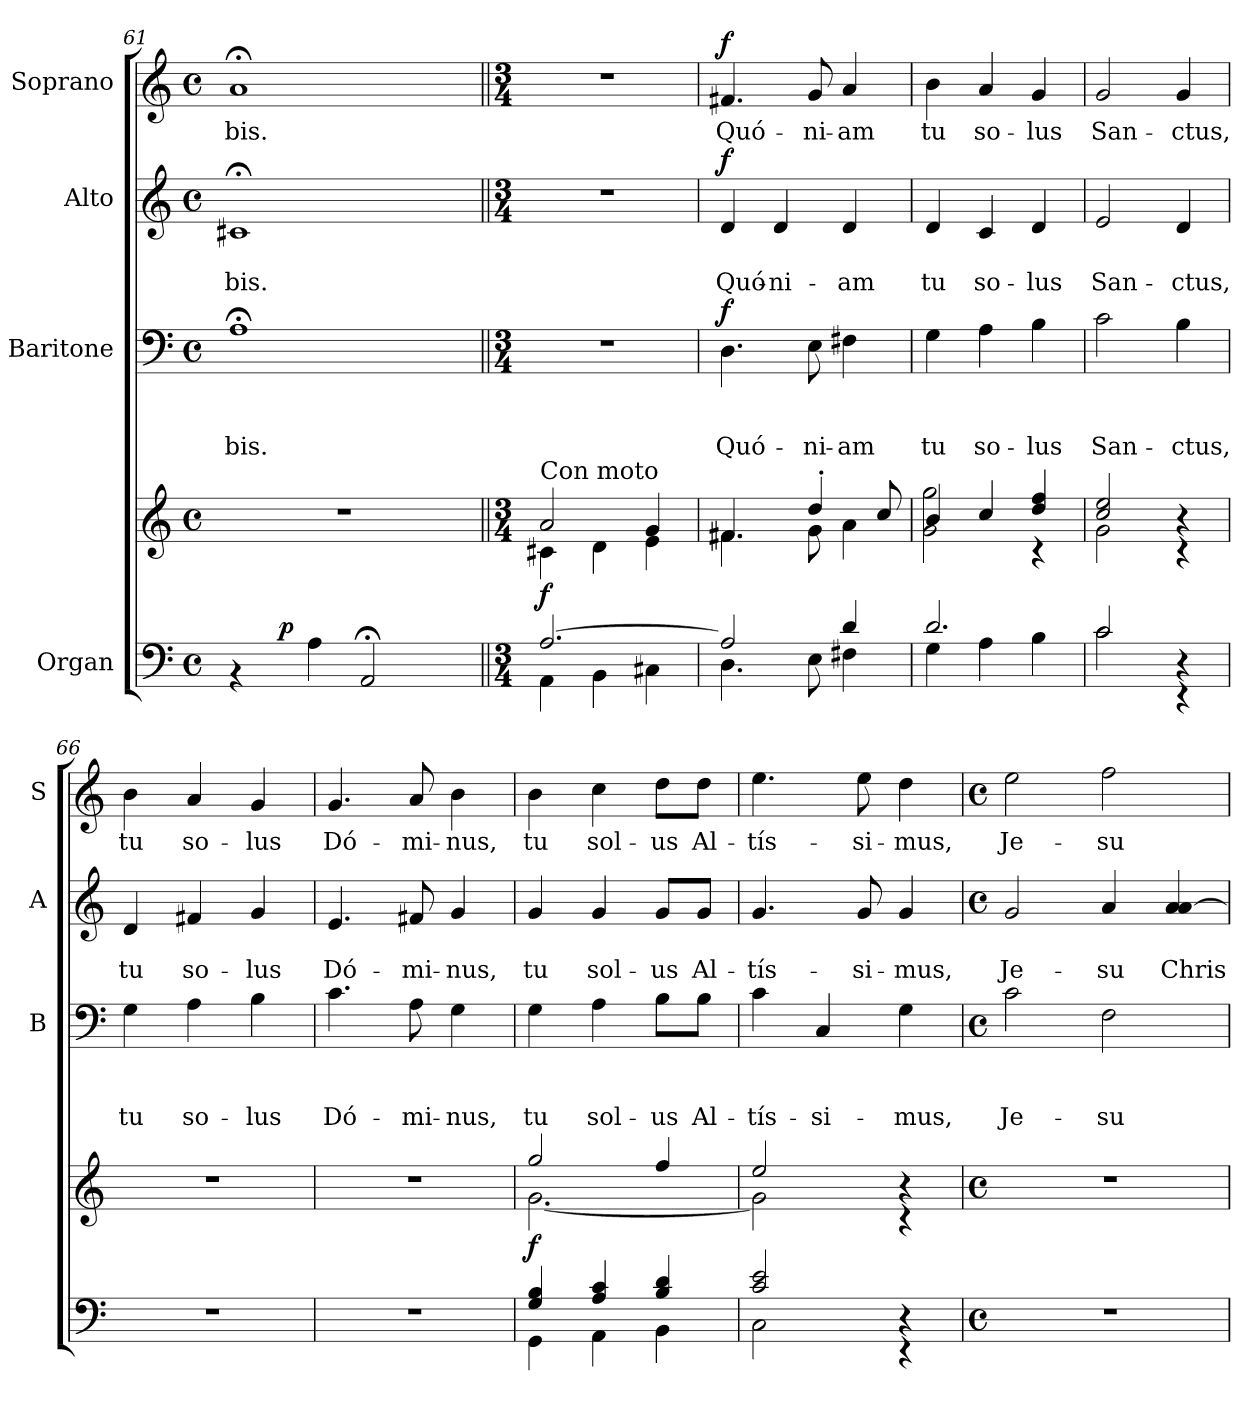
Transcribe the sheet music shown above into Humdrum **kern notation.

**kern	**kern	**dynam	**kern	**text	**text	**text	**dynam	**kern	**text	**text	**dynam	**kern	**text	**dynam
*part4	*part4	*part4	*part3	*part3	*part3	*part3	*part3	*part2	*part2	*part2	*part2	*part1	*part1	*part1
*staff5	*staff4	*staff4/5	*staff3	*staff3	*staff3	*staff3	*staff3	*staff2	*staff2	*staff2	*staff2	*staff1	*staff1	*staff1
*I"Organ	*	*	*I"Baritone	*	*	*	*	*I"Alto	*	*	*	*I"Soprano	*	*
*	*	*	*I'B	*	*	*	*	*I'A	*	*	*	*I'S	*	*
*clefF4	*clefG2	*	*clefF4	*	*	*	*	*clefG2	*	*	*	*clefG2	*	*
*k[]	*k[]	*	*k[]	*	*	*	*	*k[]	*	*	*	*k[]	*	*
*C:	*C:	*	*C:	*	*	*	*	*C:	*	*	*	*C:	*	*
*M4/4	*M4/4	*	*M4/4	*	*	*	*	*M4/4	*	*	*	*M4/4	*	*
*met(c)	*met(c)	*	*met(c)	*	*	*	*	*met(c)	*	*	*	*met(c)	*	*
=61	=61	=61	=61	=61	=61	=61	=61	=61	=61	=61	=61	=61	=61	=61
!	!	!	!	!	!	!LO:LY:b	!	!	!	!LO:LY:b	!	!	!LO:LY:b	!
*^	*	*	*	*	*	*	*	*	*	*	*	*	*	*
4rAA	8ryy	1r	.	1A;<	.	.	-bis.	.	1c#X;	.	-bis.	.	1a;	-bis.	.
.	32ryy	.	.	.	.	.	.	.	.	.	.	.	.	.	.
!	!	!	!LO:DY:a=2	!	!	!	!	!	!	!	!	!	!	!	!
.	2ryy	.	p	.	.	.	.	.	.	.	.	.	.	.	.
4A\	.	.	.	.	.	.	.	.	.	.	.	.	.	.	.
2AA;/	.	.	.	.	.	.	.	.	.	.	.	.	.	.	.
.	4ryy	.	.	.	.	.	.	.	.	.	.	.	.	.	.
.	16.ryy	.	.	.	.	.	.	.	.	.	.	.	.	.	.
=62||	=62||	=62||	=62||	=62||	=62||	=62||	=62||	=62||	=62||	=62||	=62||	=62||	=62||	=62||	=62||
*M3/4	*	*M3/4	*	*M3/4	*	*	*	*	*M3/4	*	*	*	*M3/4	*	*
*	*	*MM100	*	*	*	*	*	*	*	*	*	*	*	*	*
*	*	*^	*	*	*	*	*	*	*	*	*	*	*	*	*
!	!	!LO:TX:a:t=Con moto	!	!	!	!	!	!	!	!	!	!	!	!	!	!
!	!	!	!	!LO:DY:a=2	!	!	!	!	!	!	!	!	!	!	!	!
[>2.A/	4AA\	2a/	4c#X\	f	2.r	.	.	.	.	2.r	.	.	.	2.r	.	.
.	4BB\	.	4d\	.	.	.	.	.	.	.	.	.	.	.	.	.
.	4C#X\	4g/	4e\	.	.	.	.	.	.	.	.	.	.	.	.	.
=63	=63	=63	=63	=63	=63	=63	=63	=63	=63	=63	=63	=63	=63	=63	=63	=63
!	!	!	!	!	!	!	!	!LO:LY:b	!LO:DY:a	!	!	!LO:LY:b	!LO:DY:a	!	!LO:LY:b	!LO:DY:a
2A/]	4.D\	4.f#X/	4.f#X\	.	4.D\	.	.	Quó-	f	4d/	.	Quó-	f	4.f#X/	Quó-	f
!	!	!	!	!	!	!	!	!	!	!	!	!LO:LY:b	!	!	!	!
.	.	.	.	.	.	.	.	.	.	4d/	.	-ni-	.	.	.	.
!	!	!	!	!	!	!	!	!LO:LY:b	!	!	!	!	!	!	!LO:LY:b	!
.	8E\	4dd'>/	8g\	.	8E\	.	.	-ni-	.	.	.	.	.	8g/	-ni-	.
!	!	!	!	!	!	!	!	!LO:LY:b	!	!	!	!LO:LY:b	!	!	!LO:LY:b	!
4d/	4F#X\	.	4a\	.	4F#X\	.	.	-am	.	4d/	.	-am	.	4a/	-am	.
.	.	8cc/	.	.	.	.	.	.	.	.	.	.	.	.	.	.
!!LO:PB:g=z
=64	=64	=64	=64	=64	=64	=64	=64	=64	=64	=64	=64	=64	=64	=64	=64	=64
!	!	!	!	!	!	!	!	!LO:LY:b	!	!	!	!LO:LY:b	!	!	!LO:LY:b	!
2.d/	4G\	4b/	2g\ 2gg\	.	4G\	.	.	tu	.	4d/	.	tu	.	4b\	tu	.
!	!	!	!	!	!	!	!	!LO:LY:b	!	!	!	!LO:LY:b	!	!	!LO:LY:b	!
.	4A\	4cc/	.	.	4A\	.	.	so-	.	4c/	.	so-	.	4a/	so-	.
!	!	!	!	!	!	!	!	!LO:LY:b	!	!	!	!LO:LY:b	!	!	!LO:LY:b	!
.	4B\	4dd/ 4ff/	4rc	.	4B\	.	.	-lus	.	4d/	.	-lus	.	4g/	-lus	.
=65	=65	=65	=65	=65	=65	=65	=65	=65	=65	=65	=65	=65	=65	=65	=65	=65
!	!	!	!	!	!	!	!	!LO:LY:b	!	!	!	!LO:LY:b	!	!	!LO:LY:b	!
2c/	2c\	2cc/ 2ee/	2g\	.	2c\	.	.	San-	.	2e/	.	San-	.	2g/	San-	.
!	!	!	!	!	!	!	!	!LO:LY:b	!	!	!	!LO:LY:b	!	!	!LO:LY:b	!
4rC	4rEE	4rc	4ra	.	4B\	.	.	-ctus,	.	4d/	.	-ctus,	.	4g/	-ctus,	.
=66	=66	=66	=66	=66	=66	=66	=66	=66	=66	=66	=66	=66	=66	=66	=66	=66
!	!	!	!	!	!	!	!	!LO:LY:b	!	!	!	!LO:LY:b	!	!	!LO:LY:b	!
*v	*v	*	*	*	*	*	*	*	*	*	*	*	*	*	*	*
*	*v	*v	*	*	*	*	*	*	*	*	*	*	*	*	*
2.r	2.r	.	4G\	.	.	tu	.	4d/	.	tu	.	4b\	tu	.
!	!	!	!	!	!	!LO:LY:b	!	!	!	!LO:LY:b	!	!	!LO:LY:b	!
.	.	.	4A\	.	.	so-	.	4f#X/	.	so-	.	4a/	so-	.
!	!	!	!	!	!	!LO:LY:b	!	!	!	!LO:LY:b	!	!	!LO:LY:b	!
.	.	.	4B\	.	.	-lus	.	4g/	.	-lus	.	4g/	-lus	.
=67	=67	=67	=67	=67	=67	=67	=67	=67	=67	=67	=67	=67	=67	=67
!	!	!	!	!	!	!LO:LY:b	!	!	!	!LO:LY:b	!	!	!LO:LY:b	!
2.r	2.r	.	4.c\	.	.	Dó-	.	4.e/	.	Dó-	.	4.g/	Dó-	.
!	!	!	!	!	!	!LO:LY:b	!	!	!	!LO:LY:b	!	!	!LO:LY:b	!
.	.	.	8A\	.	.	-mi-	.	8f#X/	.	-mi-	.	8a/	-mi-	.
!	!	!	!	!	!	!LO:LY:b	!	!	!	!LO:LY:b	!	!	!LO:LY:b	!
.	.	.	4G\	.	.	-nus,	.	4g/	.	-nus,	.	4b\	-nus,	.
=68	=68	=68	=68	=68	=68	=68	=68	=68	=68	=68	=68	=68	=68	=68
*^	*^	*	*	*	*	*	*	*	*	*	*	*	*	*
!	!	!	!	!LO:DY:a=2	!	!	!	!LO:LY:b	!	!	!	!LO:LY:b	!	!	!LO:LY:b	!
4G/ 4B/	4GG\	2gg/	[<2.g\	f	4G\	.	.	tu	.	4g/	.	tu	.	4b\	tu	.
!	!	!	!	!	!	!	!	!LO:LY:b	!	!	!	!LO:LY:b	!	!	!LO:LY:b	!
4A/ 4c/	4AA\	.	.	.	4A\	.	.	sol-	.	4g/	.	sol-	.	4cc\	sol-	.
!	!	!	!	!	!	!	!	!LO:LY:b	!	!	!	!LO:LY:b	!	!	!LO:LY:b	!
4B/ 4d/	4BB\	4ff/	.	.	8B\L	.	.	-us	.	8g/L	.	-us	.	8dd\L	-us	.
!	!	!	!	!	!	!	!	!LO:LY:b	!	!	!	!LO:LY:b	!	!	!LO:LY:b	!
.	.	.	.	.	8B\J	.	.	Al-	.	8g/J	.	Al-	.	8dd\J	Al-	.
=69	=69	=69	=69	=69	=69	=69	=69	=69	=69	=69	=69	=69	=69	=69	=69	=69
!	!	!	!	!	!	!	!	!LO:LY:b	!	!	!	!LO:LY:b	!	!	!LO:LY:b	!
2c/ 2e/	2C\	2ee/	2g\]	.	4c\	.	.	-tís-	.	4.g/	.	-tís-	.	4.ee\	-tís-	.
!	!	!	!	!	!	!	!	!LO:LY:b	!	!	!	!	!	!	!	!
.	.	.	.	.	4C/	.	.	-si-	.	.	.	.	.	.	.	.
!	!	!	!	!	!	!	!	!	!	!	!	!LO:LY:b	!	!	!LO:LY:b	!
.	.	.	.	.	.	.	.	.	.	8g/	.	-si-	.	8ee\	-si-	.
!	!	!	!	!	!	!	!	!LO:LY:b	!	!	!	!LO:LY:b	!	!	!LO:LY:b	!
4rC	4rEE	4ra	4rc	.	4G\	.	.	-mus,	.	4g/	.	-mus,	.	4dd\	-mus,	.
*v	*v	*	*	*	*	*	*	*	*	*	*	*	*	*	*	*
*	*v	*v	*	*	*	*	*	*	*	*	*	*	*	*	*
=70	=70	=70	=70	=70	=70	=70	=70	=70	=70	=70	=70	=70	=70	=70
*M4/4	*M4/4	*	*M4/4	*	*	*	*	*M4/4	*	*	*	*M4/4	*	*
*met(c)	*met(c)	*	*met(c)	*	*	*	*	*met(c)	*	*	*	*met(c)	*	*
*^	*^	*	*	*	*	*	*	*	*	*	*	*	*	*
!	!	!	!	!	!	!	!	!LO:LY:b	!	!	!	!LO:LY:b	!	!	!LO:LY:b	!
*v	*v	*	*	*	*	*	*	*	*	*	*	*	*	*	*	*
*	*v	*v	*	*	*	*	*	*	*	*	*	*	*	*	*
1r	1r	.	2c\	.	.	Je-	.	2g/	.	Je-	.	2ee\	Je-	.
!	!	!	!	!	!	!LO:LY:b	!	!	!	!LO:LY:b	!	!	!LO:LY:b	!
.	.	.	2F\	.	.	-su	.	4a/	.	-su	.	2ff\	-su	.
!	!	!	!	!	!	!	!	!	!	!LO:LY:b	!	!	!	!
.	.	.	.	.	.	.	.	4a/ [<4a/	.	Chris-	.	.	.	.
=	=	=	=	=	=	=	=	=	=	=	=	=	=	=
*-	*-	*-	*-	*-	*-	*-	*-	*-	*-	*-	*-	*-	*-	*-
